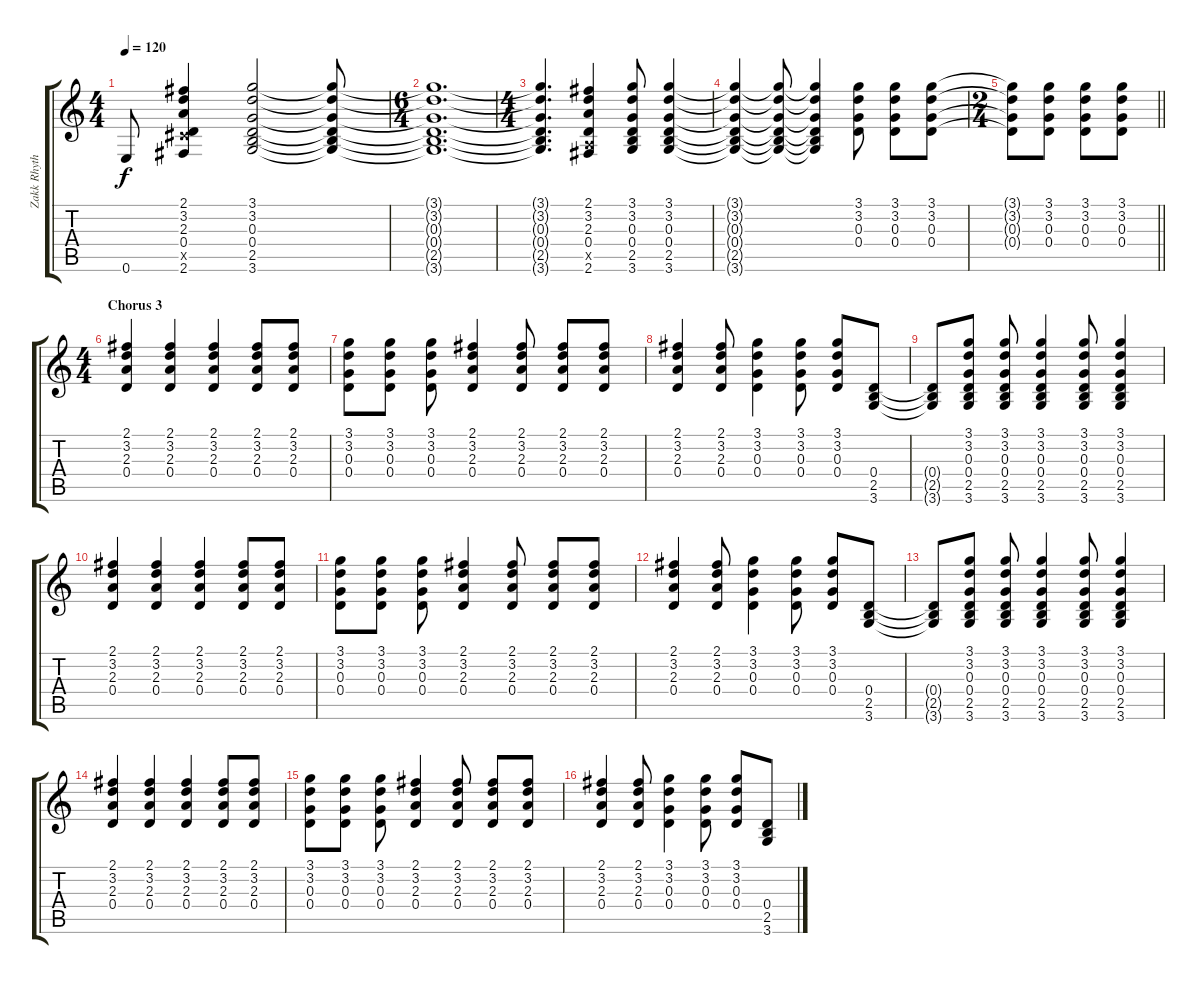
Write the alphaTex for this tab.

\track ("Zakk Rhythm" "Zakk Rhyth") {instrument electricguitarclean}
\staff {score tabs}
\tuning (E4 B3 G3 D3 A2 E2) {hide}
\ts (4 4)
\tempo 120
\clef g2
\ks c
0.6.8{dy f} (2.1 3.2 2.3 0.4 4.5{x} 2.6).4 (3.1 3.2 0.3 0.4 2.5 3.6).2 (3.1{t} 3.2{t} 0.3{t} 0.4{t} 2.5{t} 3.6{t}).8 |
\ts (6 4)
(3.1{t} 3.2{t} 0.3{t} 0.4{t} 2.5{t} 3.6{t}).1{d} |
\ts (4 4)
(3.1{t} 3.2{t} 0.3{t} 0.4{t} 2.5{t} 3.6{t}).4{d} (2.1 3.2 2.3 0.4 0.5{x} 2.6).4{instrument electricguitarclean} (3.1 3.2 0.3 0.4 2.5 3.6).8 (3.1 3.2 0.3 0.4 2.5 3.6).4 |
(3.1{t} 3.2{t} 0.3{t} 0.4{t} 2.5{t} 3.6{t}).4 (3.1{t} 3.2{t} 0.3{t} 0.4{t} 2.5{t} 3.6{t}).8 (3.1{t} 3.2{t} 0.3{t} 0.4{t} 2.5{t} 3.6{t}).4 (3.1 3.2 0.3 0.4).8 (3.1 3.2 0.3 0.4).8 (3.1 3.2 0.3 0.4).8 |
\ts (2 4)
\barLineRight lightlight
(3.1{t} 3.2{t} 0.3{t} 0.4{t}).8 (3.1 3.2 0.3 0.4).8 (3.1 3.2 0.3 0.4).8 (3.1 3.2 0.3 0.4).8 |
\ts (4 4)
\section ("" "Chorus 3")
(2.1 3.2 2.3 0.4).4 (2.1 3.2 2.3 0.4).4 (2.1 3.2 2.3 0.4).4 (2.1 3.2 2.3 0.4).8 (2.1 3.2 2.3 0.4).8 |
(3.1 3.2 0.3 0.4).8 (3.1 3.2 0.3 0.4).8 (3.1 3.2 0.3 0.4).8 (2.1 3.2 2.3 0.4).4 (2.1 3.2 2.3 0.4).8 (2.1 3.2 2.3 0.4).8 (2.1 3.2 2.3 0.4).8 |
(2.1 3.2 2.3 0.4).4 (2.1 3.2 2.3 0.4).8 (3.1 3.2 0.3 0.4).4 (3.1 3.2 0.3 0.4).8 (3.1 3.2 0.3 0.4).8 (0.4 2.5 3.6).8 |
(0.4{t} 2.5{t} 3.6{t}).8 (3.1 3.2 0.3 0.4 2.5 3.6).8 (3.1 3.2 0.3 0.4 2.5 3.6).8 (3.1 3.2 0.3 0.4 2.5 3.6).4 (3.1 3.2 0.3 0.4 2.5 3.6).8 (3.1 3.2 0.3 0.4 2.5 3.6).4 |
(2.1 3.2 2.3 0.4).4 (2.1 3.2 2.3 0.4).4 (2.1 3.2 2.3 0.4).4 (2.1 3.2 2.3 0.4).8 (2.1 3.2 2.3 0.4).8 |
(3.1 3.2 0.3 0.4).8 (3.1 3.2 0.3 0.4).8 (3.1 3.2 0.3 0.4).8 (2.1 3.2 2.3 0.4).4 (2.1 3.2 2.3 0.4).8 (2.1 3.2 2.3 0.4).8 (2.1 3.2 2.3 0.4).8 |
(2.1 3.2 2.3 0.4).4 (2.1 3.2 2.3 0.4).8 (3.1 3.2 0.3 0.4).4 (3.1 3.2 0.3 0.4).8 (3.1 3.2 0.3 0.4).8 (0.4 2.5 3.6).8 |
(0.4{t} 2.5{t} 3.6{t}).8 (3.1 3.2 0.3 0.4 2.5 3.6).8 (3.1 3.2 0.3 0.4 2.5 3.6).8 (3.1 3.2 0.3 0.4 2.5 3.6).4 (3.1 3.2 0.3 0.4 2.5 3.6).8 (3.1 3.2 0.3 0.4 2.5 3.6).4 |
(2.1 3.2 2.3 0.4).4 (2.1 3.2 2.3 0.4).4 (2.1 3.2 2.3 0.4).4 (2.1 3.2 2.3 0.4).8 (2.1 3.2 2.3 0.4).8 |
(3.1 3.2 0.3 0.4).8 (3.1 3.2 0.3 0.4).8 (3.1 3.2 0.3 0.4).8 (2.1 3.2 2.3 0.4).4 (2.1 3.2 2.3 0.4).8 (2.1 3.2 2.3 0.4).8 (2.1 3.2 2.3 0.4).8 |
(2.1 3.2 2.3 0.4).4 (2.1 3.2 2.3 0.4).8 (3.1 3.2 0.3 0.4).4 (3.1 3.2 0.3 0.4).8 (3.1 3.2 0.3 0.4).8 (0.4 2.5 3.6).8
